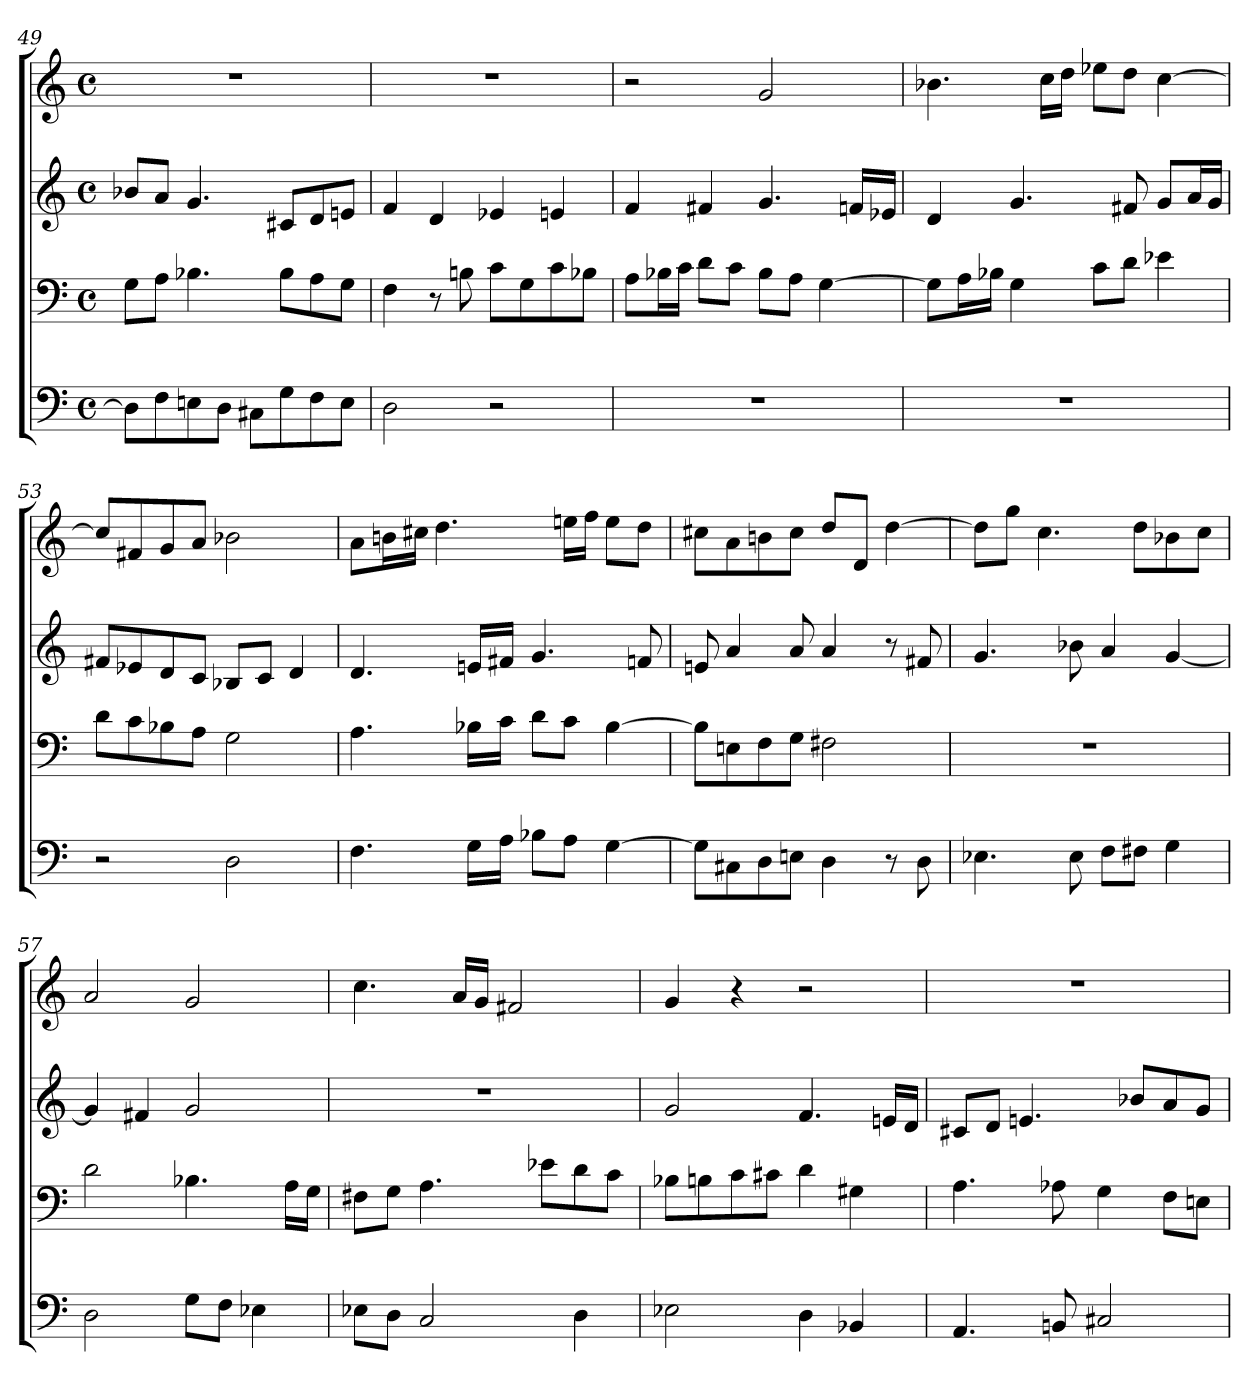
**kern	**kern	**kern	**kern
*part4	*part3	*part2	*part1
*staff4	*staff3	*staff2	*staff1
!!LO:LB:g=z
*clefF4	*clefF4	*clefG2	*clefG2
*M4/4	*M4/4	*M4/4	*M4/4
*met(c)	*met(c)	*met(c)	*met(c)
=49	=49	=49	=49
8D\L]	8G\L	8b-/L	1r
8F\	8A\J	8a/J	.
8En\	4.B-\	4.g/	.
8D\J	.	.	.
8C#\L	.	.	.
8G\	8B-\L	8c#/L	.
8F\	8A\	8d/	.
8E\J	8G\J	8en/J	.
=50	=50	=50	=50
2D\	4F\	4f/	1r
.	8r	4d/	.
.	8Bn\	.	.
2r	8c\L	4e-/	.
.	8G\	.	.
.	8c\	4en/	.
.	8B-\J	.	.
=51	=51	=51	=51
1r	8A\L	4f/	2r
.	16B-\L	.	.
.	16c\JJ	.	.
.	8d\L	4f#/	.
.	8c\J	.	.
.	8B-\L	4.g/	2g/
.	8A\J	.	.
.	[4G\	.	.
.	.	16fn/LL	.
.	.	16e-/JJ	.
=52	=52	=52	=52
1r	8G\L]	4d/	4.b-\
.	16A\L	.	.
.	16B-\JJ	.	.
.	4G\	4.g/	.
.	.	.	16cc\LL
.	.	.	16dd\JJ
.	8c\L	.	8ee-\L
.	8d\J	8f#/	8dd\J
.	4e-\	8g/L	[4cc\
.	.	16a/L	.
.	.	16g/JJ	.
!!LO:PB:g=z
=53	=53	=53	=53
2r	8d\L	8f#/L	8cc/L]
.	8c\	8e-/	8f#/
.	8B-\	8d/	8g/
.	8A\J	8c/J	8a/J
2D\	2G\	8B-/L	2b-\
.	.	8c/J	.
.	.	4d/	.
=54	=54	=54	=54
4.F\	4.A\	4.d/	8a\L
.	.	.	16bn\L
.	.	.	16cc#\JJ
.	.	.	4.dd\
16G\LL	16B-\LL	16en/LL	.
16A\JJ	16c\JJ	16f#/JJ	.
8B-\L	8d\L	4.g/	.
8A\J	8c\J	.	16een\LL
.	.	.	16ff\JJ
[4G\	[4B-\	.	8ee\L
.	.	8fn/	8dd\J
=55	=55	=55	=55
8G\L]	8B-\L]	8en/	8cc#\L
8C#\	8En\	4a/	8a\
8D\	8F\	.	8bn\
8En\J	8G\J	8a/	8cc#\J
4D\	2F#\	4a/	8dd/L
.	.	.	8d/J
8r	.	8r	[4dd\
8D\	.	8f#/	.
=56	=56	=56	=56
4.E-\	1r	4.g/	8dd\L]
.	.	.	8gg\J
.	.	.	4.cc\
8E-\	.	8b-\	.
8F\L	.	4a/	.
8F#\J	.	.	8dd\L
4G\	.	[4g/	8b-\
.	.	.	8cc\J
!!LO:LB:g=z
=57	=57	=57	=57
2D\	2d\	4g/]	2a/
.	.	4f#/	.
8G\L	4.B-\	2g/	2g/
8F\J	.	.	.
4E-\	.	.	.
.	16A\LL	.	.
.	16G\JJ	.	.
=58	=58	=58	=58
8E-\L	8F#\L	1r	4.cc\
8D\J	8G\J	.	.
2C/	4.A\	.	.
.	.	.	16a/LL
.	.	.	16g/JJ
.	.	.	2f#/
.	8e-\L	.	.
4D\	8d\	.	.
.	8c\J	.	.
=59	=59	=59	=59
2E-\	8B-\L	2g/	4g/
.	8Bn\	.	.
.	8c\	.	4r
.	8c#\J	.	.
4D\	4d\	4.f/	2r
4BB-/	4G#\	.	.
.	.	16en/LL	.
.	.	16d/JJ	.
=60	=60	=60	=60
4.AA/	4.A\	8c#/L	1r
.	.	8d/J	.
.	.	4.en/	.
8BBn/	8A-\	.	.
2C#/	4G\	.	.
.	.	8b-/L	.
.	8F\L	8a/	.
.	8En\J	8g/J	.
=	=	=	=
*-	*-	*-	*-
